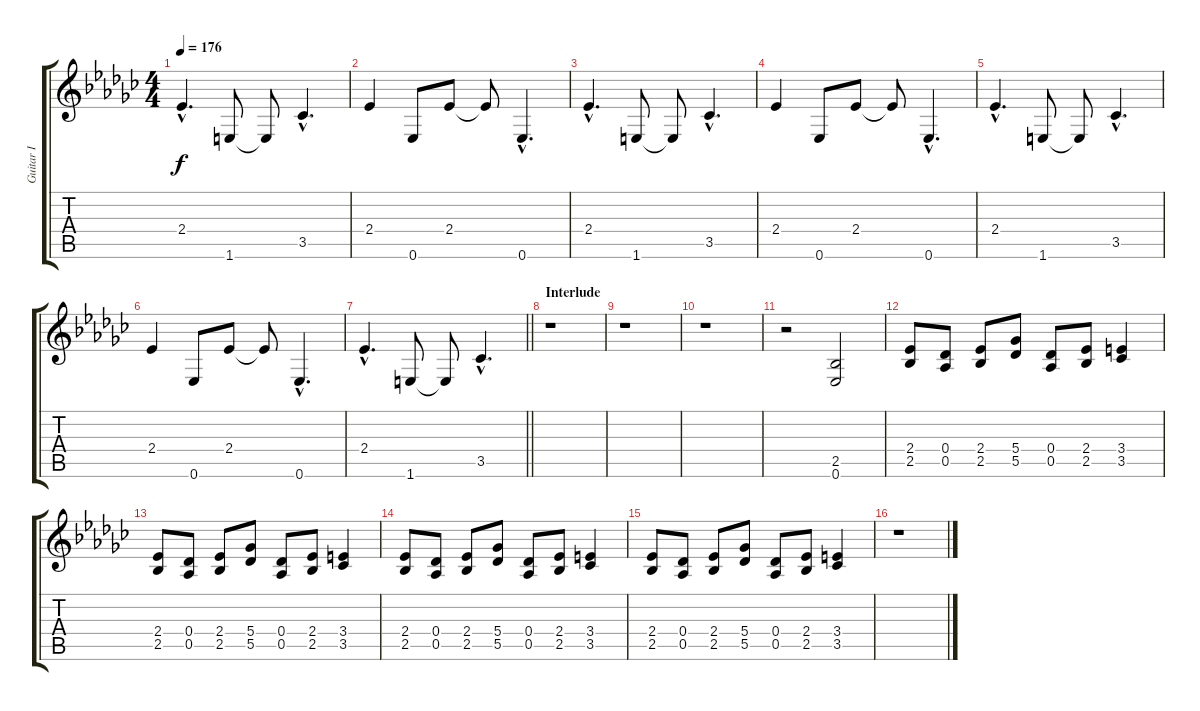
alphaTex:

\track ("Guitar I" "Guitar I") {instrument distortionguitar}
\staff {score tabs}
\tuning (Eb4 Bb3 Gb3 Db3 Ab2 Eb2) {hide}
\ts (4 4)
\tempo 176
\clef g2
\ks ebminor
2.4{hac}.4{d dy f} 1.6.8 1.6{t}.8 3.5{hac}.4{d} |
2.4.4 0.6.8 2.4.8 2.4{t}.8 0.6{hac}.4{d} |
2.4{hac}.4{d} 1.6.8 1.6{t}.8 3.5{hac}.4{d} |
2.4.4 0.6.8 2.4.8 2.4{t}.8 0.6{hac}.4{d} |
2.4{hac}.4{d} 1.6.8 1.6{t}.8 3.5{hac}.4{d} |
2.4.4 0.6.8 2.4.8 2.4{t}.8 0.6{hac}.4{d} |
\barLineRight lightlight
2.4{hac}.4{d} 1.6.8 1.6{t}.8 3.5{hac}.4{d} |
\section ("" "Interlude")
r.1 |
r.1 |
r.1 |
r.2 (2.5 0.6).2 |
(2.4 2.5).8 (0.4 0.5).8 (2.4 2.5).8 (5.4 5.5).8 (0.4 0.5).8 (2.4 2.5).8 (3.4 3.5).4 |
(2.4 2.5).8 (0.4 0.5).8 (2.4 2.5).8 (5.4 5.5).8 (0.4 0.5).8 (2.4 2.5).8 (3.4 3.5).4 |
(2.4 2.5).8 (0.4 0.5).8 (2.4 2.5).8 (5.4 5.5).8 (0.4 0.5).8 (2.4 2.5).8 (3.4 3.5).4 |
(2.4 2.5).8 (0.4 0.5).8 (2.4 2.5).8 (5.4 5.5).8 (0.4 0.5).8 (2.4 2.5).8 (3.4 3.5).4 |
r.1
